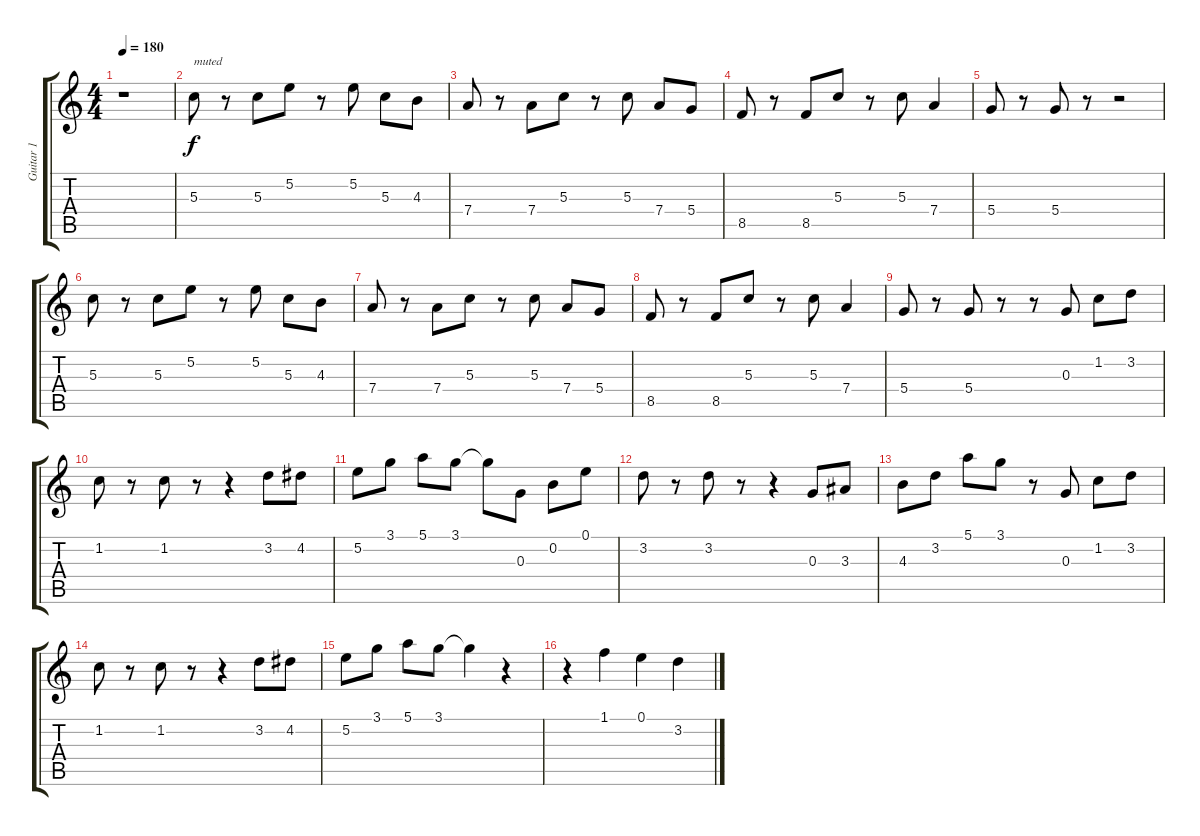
\track ("Guitar 1" "Guitar 1") {instrument electricguitarclean}
\staff {score tabs}
\tuning (E4 B3 G3 D3 A2 E2) {hide}
\ts (4 4)
\tempo 180
\clef g2
\ks c
r.1{dy f instrument electricguitarclean} |
5.3.8{txt "muted" instrument electricguitarmuted} r.8 5.3.8 5.2.8 r.8 5.2.8 5.3.8 4.3.8 |
7.4.8 r.8 7.4.8 5.3.8 r.8 5.3.8 7.4.8 5.4.8 |
8.5.8 r.8 8.5.8 5.3.8 r.8 5.3.8 7.4.4 |
5.4.8 r.8 5.4.8 r.8 r.2 |
5.3.8{instrument electricguitarmuted} r.8 5.3.8 5.2.8 r.8 5.2.8 5.3.8 4.3.8 |
7.4.8 r.8 7.4.8 5.3.8 r.8 5.3.8 7.4.8 5.4.8 |
8.5.8 r.8 8.5.8 5.3.8 r.8 5.3.8 7.4.4 |
5.4.8 r.8 5.4.8 r.8 r.8 0.3.8 1.2.8 3.2.8 |
1.2.8 r.8 1.2.8 r.8 r.4 3.2.8 4.2.8 |
5.2.8 3.1.8 5.1.8 3.1.8 3.1{t}.8 0.3.8 0.2.8 0.1.8 |
3.2.8 r.8 3.2.8 r.8 r.4 0.3.8 3.3.8 |
4.3.8 3.2.8 5.1.8 3.1.8 r.8 0.3.8 1.2.8 3.2.8 |
1.2.8 r.8 1.2.8 r.8 r.4 3.2.8 4.2.8 |
5.2.8 3.1.8 5.1.8 3.1.8 3.1{t}.4 r.4 |
r.4 1.1.4 0.1.4 3.2.4
